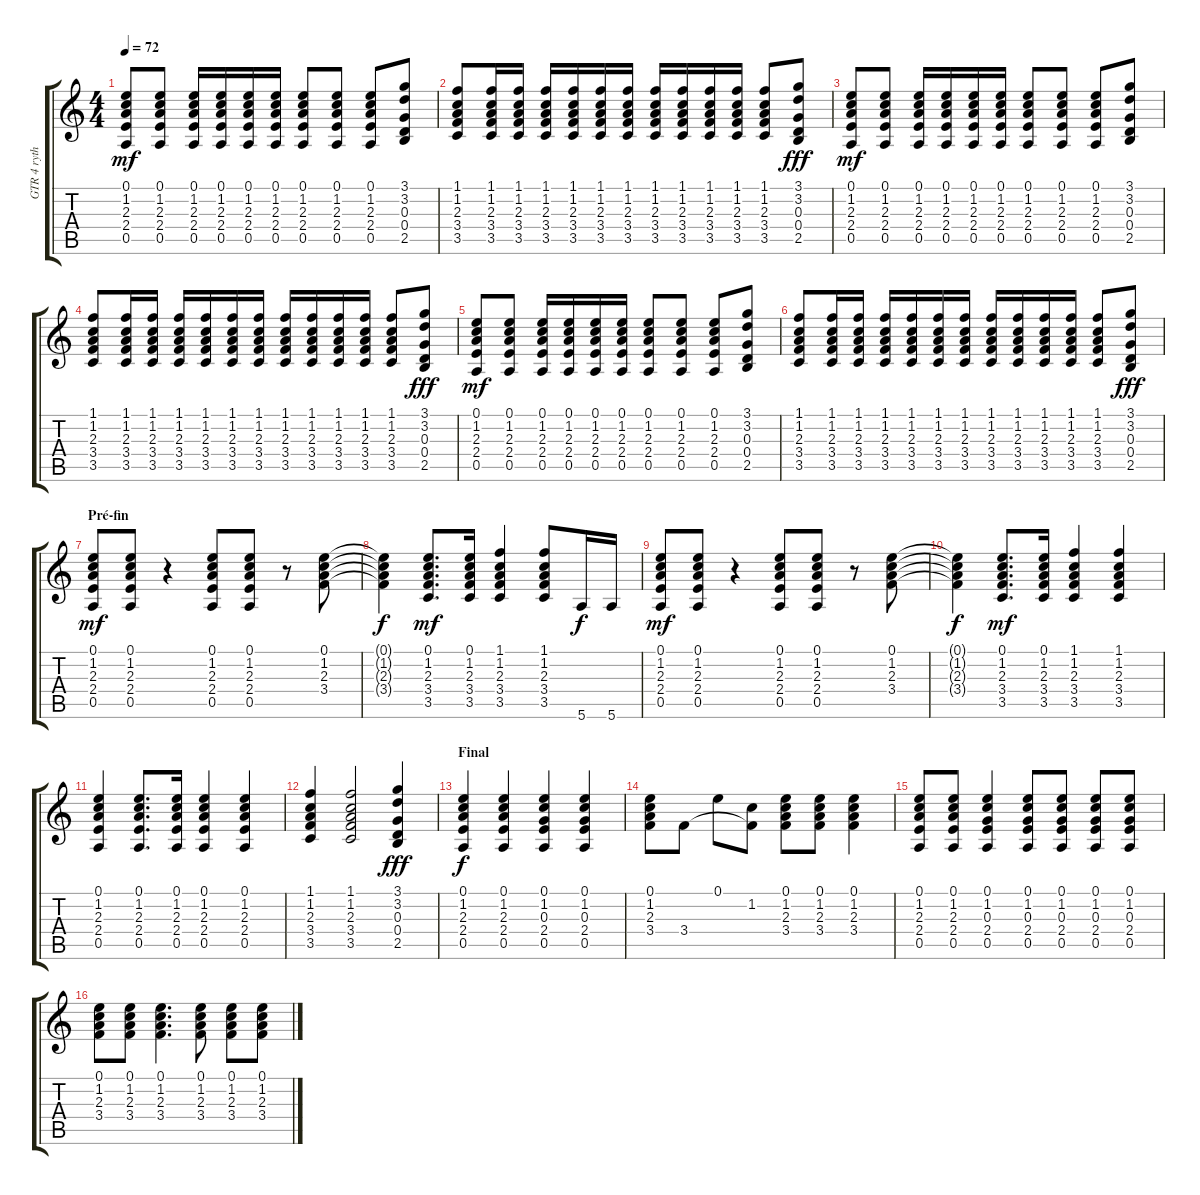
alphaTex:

\track ("GTR 4 rythm acoust." "GTR 4 ryth") {instrument acousticguitarsteel}
\staff {score tabs}
\tuning (E4 B3 G3 D3 A2 E2) {hide}
\ts (4 4)
\tempo 72
\clef g2
\ks c
(0.1 1.2 2.3 2.4 0.5).8{dy mf} (0.1 1.2 2.3 2.4 0.5).8 (0.1 1.2 2.3 2.4 0.5).16 (0.1 1.2 2.3 2.4 0.5).16 (0.1 1.2 2.3 2.4 0.5).16 (0.1 1.2 2.3 2.4 0.5).16 (0.1 1.2 2.3 2.4 0.5).8 (0.1 1.2 2.3 2.4 0.5).8 (0.1 1.2 2.3 2.4 0.5).8 (3.1 3.2 0.3 0.4 2.5).8 |
(1.1 1.2 2.3 3.4 3.5).8 (1.1 1.2 2.3 3.4 3.5).16 (1.1 1.2 2.3 3.4 3.5).16 (1.1 1.2 2.3 3.4 3.5).16 (1.1 1.2 2.3 3.4 3.5).16 (1.1 1.2 2.3 3.4 3.5).16 (1.1 1.2 2.3 3.4 3.5).16 (1.1 1.2 2.3 3.4 3.5).16 (1.1 1.2 2.3 3.4 3.5).16 (1.1 1.2 2.3 3.4 3.5).16 (1.1 1.2 2.3 3.4 3.5).16 (1.1 1.2 2.3 3.4 3.5).8 (3.1 3.2 0.3 0.4 2.5).8{dy fff} |
(0.1 1.2 2.3 2.4 0.5).8{dy mf} (0.1 1.2 2.3 2.4 0.5).8 (0.1 1.2 2.3 2.4 0.5).16 (0.1 1.2 2.3 2.4 0.5).16 (0.1 1.2 2.3 2.4 0.5).16 (0.1 1.2 2.3 2.4 0.5).16 (0.1 1.2 2.3 2.4 0.5).8 (0.1 1.2 2.3 2.4 0.5).8 (0.1 1.2 2.3 2.4 0.5).8 (3.1 3.2 0.3 0.4 2.5).8 |
(1.1 1.2 2.3 3.4 3.5).8 (1.1 1.2 2.3 3.4 3.5).16 (1.1 1.2 2.3 3.4 3.5).16 (1.1 1.2 2.3 3.4 3.5).16 (1.1 1.2 2.3 3.4 3.5).16 (1.1 1.2 2.3 3.4 3.5).16 (1.1 1.2 2.3 3.4 3.5).16 (1.1 1.2 2.3 3.4 3.5).16 (1.1 1.2 2.3 3.4 3.5).16 (1.1 1.2 2.3 3.4 3.5).16 (1.1 1.2 2.3 3.4 3.5).16 (1.1 1.2 2.3 3.4 3.5).8 (3.1 3.2 0.3 0.4 2.5).8{dy fff} |
(0.1 1.2 2.3 2.4 0.5).8{dy mf} (0.1 1.2 2.3 2.4 0.5).8 (0.1 1.2 2.3 2.4 0.5).16 (0.1 1.2 2.3 2.4 0.5).16 (0.1 1.2 2.3 2.4 0.5).16 (0.1 1.2 2.3 2.4 0.5).16 (0.1 1.2 2.3 2.4 0.5).8 (0.1 1.2 2.3 2.4 0.5).8 (0.1 1.2 2.3 2.4 0.5).8 (3.1 3.2 0.3 0.4 2.5).8 |
(1.1 1.2 2.3 3.4 3.5).8 (1.1 1.2 2.3 3.4 3.5).16 (1.1 1.2 2.3 3.4 3.5).16 (1.1 1.2 2.3 3.4 3.5).16 (1.1 1.2 2.3 3.4 3.5).16 (1.1 1.2 2.3 3.4 3.5).16 (1.1 1.2 2.3 3.4 3.5).16 (1.1 1.2 2.3 3.4 3.5).16 (1.1 1.2 2.3 3.4 3.5).16 (1.1 1.2 2.3 3.4 3.5).16 (1.1 1.2 2.3 3.4 3.5).16 (1.1 1.2 2.3 3.4 3.5).8 (3.1 3.2 0.3 0.4 2.5).8{dy fff} |
\section ("" "Pré-fin")
(0.1 1.2 2.3 2.4 0.5).8{dy mf} (0.1 1.2 2.3 2.4 0.5).8 r.4 (0.1 1.2 2.3 2.4 0.5).8 (0.1 1.2 2.3 2.4 0.5).8 r.8 (0.1 1.2 2.3 3.4).8 |
(0.1{t} 1.2{t} 2.3{t} 3.4{t}).4{dy f} (0.1 1.2 2.3 3.4 3.5).8{d dy mf} (0.1 1.2 2.3 3.4 3.5).16 (1.1 1.2 2.3 3.4 3.5).4 (1.1 1.2 2.3 3.4 3.5).8 5.6.16{dy f} 5.6.16 |
(0.1 1.2 2.3 2.4 0.5).8{dy mf} (0.1 1.2 2.3 2.4 0.5).8 r.4 (0.1 1.2 2.3 2.4 0.5).8 (0.1 1.2 2.3 2.4 0.5).8 r.8 (0.1 1.2 2.3 3.4).8 |
(0.1{t} 1.2{t} 2.3{t} 3.4{t}).4{dy f} (0.1 1.2 2.3 3.4 3.5).8{d dy mf} (0.1 1.2 2.3 3.4 3.5).16 (1.1 1.2 2.3 3.4 3.5).4 (1.1 1.2 2.3 3.4 3.5).4 |
(0.1 1.2 2.3 2.4 0.5).4 (0.1 1.2 2.3 2.4 0.5).8{d} (0.1 1.2 2.3 2.4 0.5).16 (0.1 1.2 2.3 2.4 0.5).4 (0.1 1.2 2.3 2.4 0.5).4 |
(1.1 1.2 2.3 3.4 3.5).4 (1.1 1.2 2.3 3.4 3.5).2 (3.1 3.2 0.3 0.4 2.5).4{dy fff} |
\section ("" "Final")
(0.1 1.2 2.3 2.4 0.5).4{dy f} (0.1 1.2 2.3 2.4 0.5).4 (0.1 1.2 0.3 2.4 0.5).4 (0.1 1.2 0.3 2.4 0.5).4 |
(0.1 1.2 2.3 3.4).8 3.4.8 0.1.8 (1.2 3.4{t}).8 (0.1 1.2 2.3 3.4).8 (0.1 1.2 2.3 3.4).8 (0.1 1.2 2.3 3.4).4 |
(0.1 1.2 2.3 2.4 0.5).8 (0.1 1.2 2.3 2.4 0.5).8 (0.1 1.2 0.3 2.4 0.5).4 (0.1 1.2 0.3 2.4 0.5).8 (0.1 1.2 0.3 2.4 0.5).8 (0.1 1.2 0.3 2.4 0.5).8 (0.1 1.2 0.3 2.4 0.5).8 |
(0.1 1.2 2.3 3.4).8 (0.1 1.2 2.3 3.4).8 (0.1 1.2 2.3 3.4).4{d} (0.1 1.2 2.3 3.4).8 (0.1 1.2 2.3 3.4).8 (0.1 1.2 2.3 3.4).8
